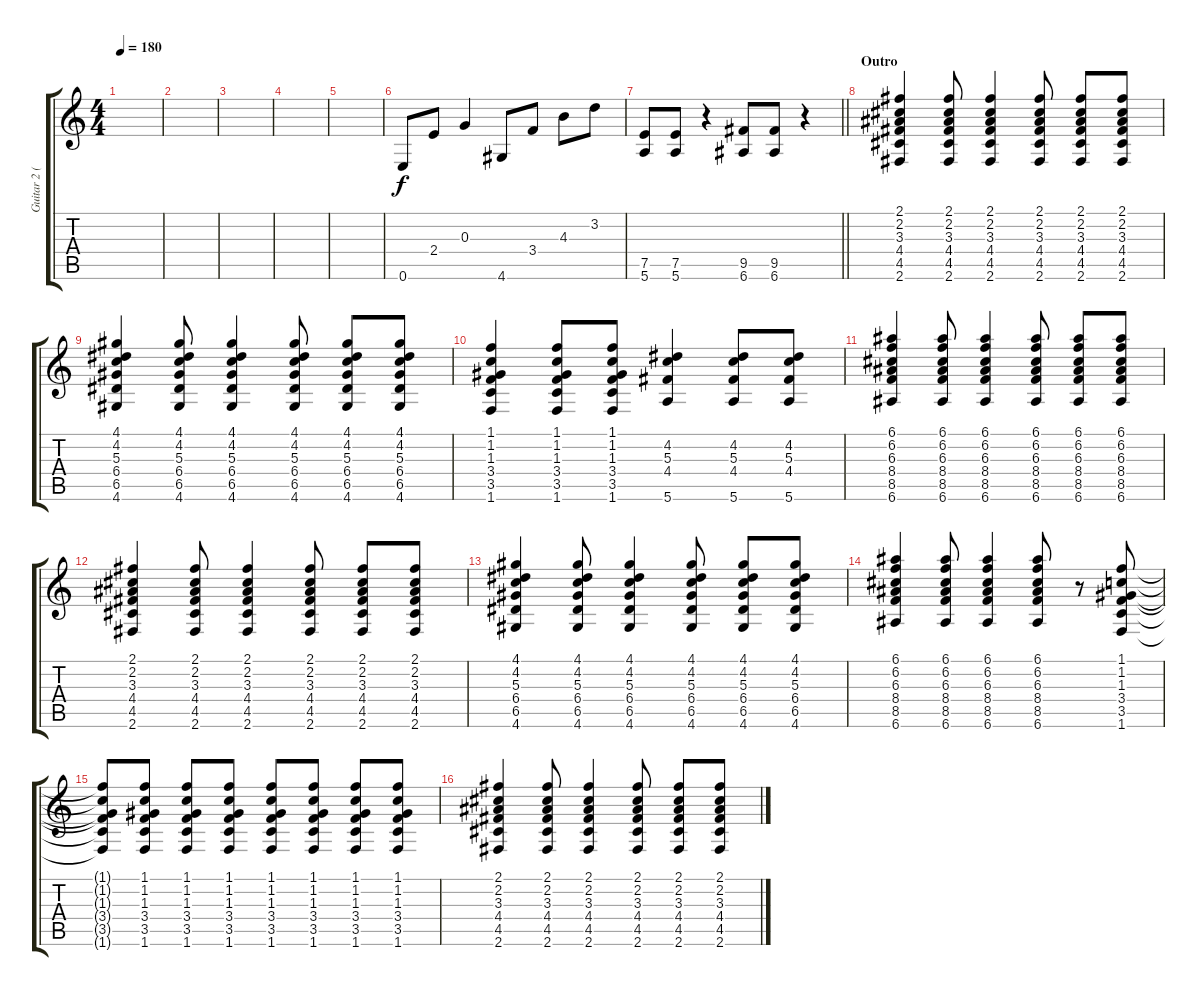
\track ("Guitar 2 (Distortion)" "Guitar 2 (") {instrument distortionguitar}
\staff {score tabs}
\tuning (E4 B3 G3 D3 A2 E2) {hide}
\ts (4 4)
\tempo 180
\clef g2
\ks c
|
|
|
|
|
0.6.8 2.4.8 0.3.4 4.6.8 3.4.8 4.3.8 3.2.8 |
\barLineRight lightlight
(7.5 5.6).8 (7.5 5.6).8 r.4 (9.5 6.6).8 (9.5 6.6).8 r.4 |
\section ("" "Outro")
(2.1 2.2 3.3 4.4 4.5 2.6).4 (2.1 2.2 3.3 4.4 4.5 2.6).8 (2.1 2.2 3.3 4.4 4.5 2.6).4 (2.1 2.2 3.3 4.4 4.5 2.6).8 (2.1 2.2 3.3 4.4 4.5 2.6).8 (2.1 2.2 3.3 4.4 4.5 2.6).8 |
(4.1 4.2 5.3 6.4 6.5 4.6).4 (4.1 4.2 5.3 6.4 6.5 4.6).8 (4.1 4.2 5.3 6.4 6.5 4.6).4 (4.1 4.2 5.3 6.4 6.5 4.6).8 (4.1 4.2 5.3 6.4 6.5 4.6).8 (4.1 4.2 5.3 6.4 6.5 4.6).8 |
(1.1 1.2 1.3 3.4 3.5 1.6).4 (1.1 1.2 1.3 3.4 3.5 1.6).8 (1.1 1.2 1.3 3.4 3.5 1.6).8 (4.2 5.3 4.4 5.6).4 (4.2 5.3 4.4 5.6).8 (4.2 5.3 4.4 5.6).8 |
(6.1 6.2 6.3 8.4 8.5 6.6).4 (6.1 6.2 6.3 8.4 8.5 6.6).8 (6.1 6.2 6.3 8.4 8.5 6.6).4 (6.1 6.2 6.3 8.4 8.5 6.6).8 (6.1 6.2 6.3 8.4 8.5 6.6).8 (6.1 6.2 6.3 8.4 8.5 6.6).8 |
(2.1 2.2 3.3 4.4 4.5 2.6).4 (2.1 2.2 3.3 4.4 4.5 2.6).8 (2.1 2.2 3.3 4.4 4.5 2.6).4 (2.1 2.2 3.3 4.4 4.5 2.6).8 (2.1 2.2 3.3 4.4 4.5 2.6).8 (2.1 2.2 3.3 4.4 4.5 2.6).8 |
(4.1 4.2 5.3 6.4 6.5 4.6).4 (4.1 4.2 5.3 6.4 6.5 4.6).8 (4.1 4.2 5.3 6.4 6.5 4.6).4 (4.1 4.2 5.3 6.4 6.5 4.6).8 (4.1 4.2 5.3 6.4 6.5 4.6).8 (4.1 4.2 5.3 6.4 6.5 4.6).8 |
(6.1 6.2 6.3 8.4 8.5 6.6).4 (6.1 6.2 6.3 8.4 8.5 6.6).8 (6.1 6.2 6.3 8.4 8.5 6.6).4 (6.1 6.2 6.3 8.4 8.5 6.6).8 r.8 (1.1 1.2 1.3 3.4 3.5 1.6).8 |
(1.1{t} 1.2{t} 1.3{t} 3.4{t} 3.5{t} 1.6{t}).8 (1.1 1.2 1.3 3.4 3.5 1.6).8 (1.1 1.2 1.3 3.4 3.5 1.6).8 (1.1 1.2 1.3 3.4 3.5 1.6).8 (1.1 1.2 1.3 3.4 3.5 1.6).8 (1.1 1.2 1.3 3.4 3.5 1.6).8 (1.1 1.2 1.3 3.4 3.5 1.6).8 (1.1 1.2 1.3 3.4 3.5 1.6).8 |
(2.1 2.2 3.3 4.4 4.5 2.6).4 (2.1 2.2 3.3 4.4 4.5 2.6).8 (2.1 2.2 3.3 4.4 4.5 2.6).4 (2.1 2.2 3.3 4.4 4.5 2.6).8 (2.1 2.2 3.3 4.4 4.5 2.6).8 (2.1 2.2 3.3 4.4 4.5 2.6).8
